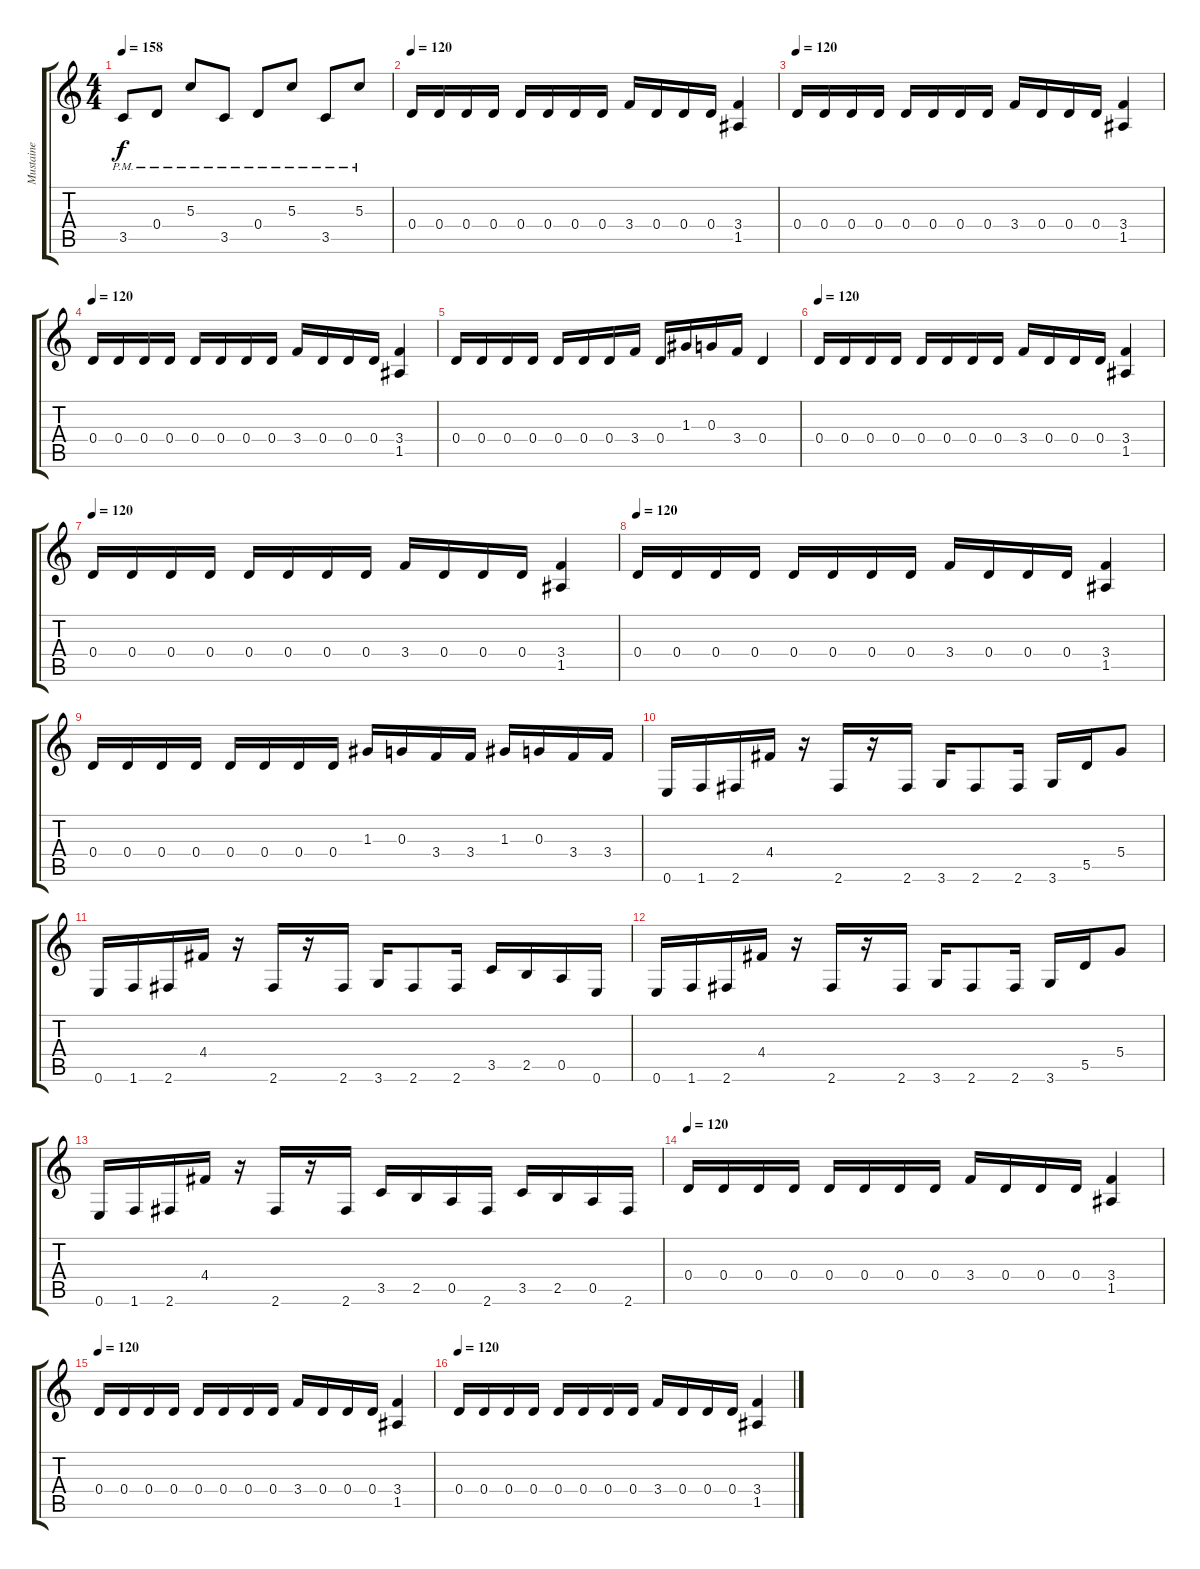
\track ("Mustaine" "Mustaine") {instrument distortionguitar}
\staff {score tabs}
\tuning (E4 B3 G3 D3 A2 E2) {hide}
\ts (4 4)
\tempo 158
\clef g2
\ks c
3.5{pm}.8{dy f} 0.4{pm}.8 5.3{pm}.8 3.5{pm}.8 0.4{pm}.8 5.3{pm}.8 3.5{pm}.8 5.3{pm}.8 |
\tempo 120
0.4.16 0.4.16 0.4.16 0.4.16 0.4.16 0.4.16 0.4.16 0.4.16 3.4.16 0.4.16 0.4.16 0.4.16 (3.4 1.5).4 |
\tempo 120
0.4.16 0.4.16 0.4.16 0.4.16 0.4.16 0.4.16 0.4.16 0.4.16 3.4.16 0.4.16 0.4.16 0.4.16 (3.4 1.5).4 |
\tempo 120
0.4.16 0.4.16 0.4.16 0.4.16 0.4.16 0.4.16 0.4.16 0.4.16 3.4.16 0.4.16 0.4.16 0.4.16 (3.4 1.5).4 |
0.4.16 0.4.16 0.4.16 0.4.16 0.4.16 0.4.16 0.4.16 3.4.16 0.4.16 1.3.16 0.3.16 3.4.16 0.4.4 |
\tempo 120
0.4.16 0.4.16 0.4.16 0.4.16 0.4.16 0.4.16 0.4.16 0.4.16 3.4.16 0.4.16 0.4.16 0.4.16 (3.4 1.5).4 |
\tempo 120
0.4.16 0.4.16 0.4.16 0.4.16 0.4.16 0.4.16 0.4.16 0.4.16 3.4.16 0.4.16 0.4.16 0.4.16 (3.4 1.5).4 |
\tempo 120
0.4.16 0.4.16 0.4.16 0.4.16 0.4.16 0.4.16 0.4.16 0.4.16 3.4.16 0.4.16 0.4.16 0.4.16 (3.4 1.5).4 |
0.4.16 0.4.16 0.4.16 0.4.16 0.4.16 0.4.16 0.4.16 0.4.16 1.3.16 0.3.16 3.4.16 3.4.16 1.3.16 0.3.16 3.4.16 3.4.16 |
0.6.16 1.6.16 2.6.16 4.4.16 r.16 2.6.16 r.16 2.6.16 3.6.16 2.6.8 2.6.16 3.6.16 5.5.16 5.4.8 |
0.6.16 1.6.16 2.6.16 4.4.16 r.16 2.6.16 r.16 2.6.16 3.6.16 2.6.8 2.6.16 3.5.16 2.5.16 0.5.16 0.6.16 |
0.6.16 1.6.16 2.6.16 4.4.16 r.16 2.6.16 r.16 2.6.16 3.6.16 2.6.8 2.6.16 3.6.16 5.5.16 5.4.8 |
0.6.16 1.6.16 2.6.16 4.4.16 r.16 2.6.16 r.16 2.6.16 3.5.16 2.5.16 0.5.16 2.6.16 3.5.16 2.5.16 0.5.16 2.6.16 |
\tempo 120
0.4.16 0.4.16 0.4.16 0.4.16 0.4.16 0.4.16 0.4.16 0.4.16 3.4.16 0.4.16 0.4.16 0.4.16 (3.4 1.5).4 |
\tempo 120
0.4.16 0.4.16 0.4.16 0.4.16 0.4.16 0.4.16 0.4.16 0.4.16 3.4.16 0.4.16 0.4.16 0.4.16 (3.4 1.5).4 |
\tempo 120
0.4.16 0.4.16 0.4.16 0.4.16 0.4.16 0.4.16 0.4.16 0.4.16 3.4.16 0.4.16 0.4.16 0.4.16 (3.4 1.5).4
